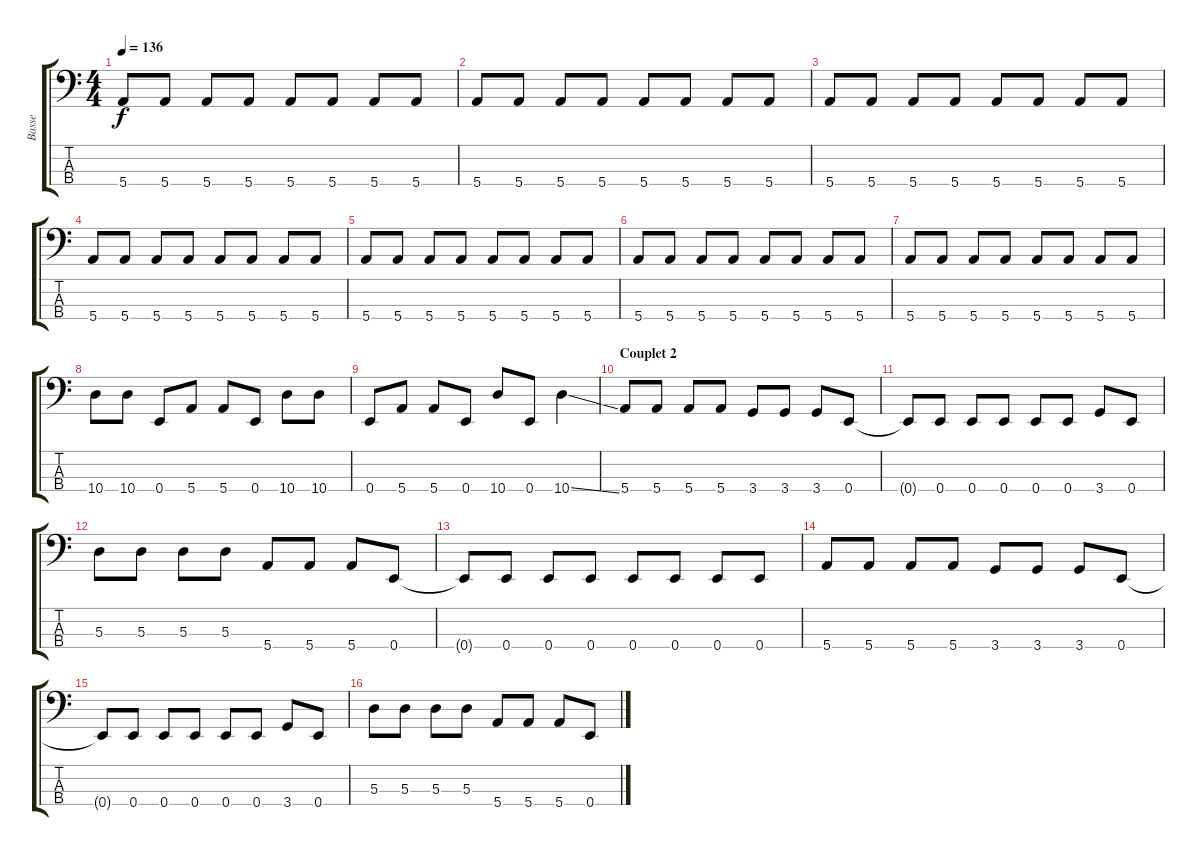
\track ("Basse" "Basse") {instrument electricbassfinger}
\staff {score tabs}
\tuning (G2 D2 A1 E1) {hide}
\ts (4 4)
\tempo 136
\clef f4
\ks c
5.4.8{dy f} 5.4.8 5.4.8 5.4.8 5.4.8 5.4.8 5.4.8 5.4.8 |
5.4.8 5.4.8 5.4.8 5.4.8 5.4.8 5.4.8 5.4.8 5.4.8 |
5.4.8 5.4.8 5.4.8 5.4.8 5.4.8 5.4.8 5.4.8 5.4.8 |
5.4.8 5.4.8 5.4.8 5.4.8 5.4.8 5.4.8 5.4.8 5.4.8 |
5.4.8 5.4.8 5.4.8 5.4.8 5.4.8 5.4.8 5.4.8 5.4.8 |
5.4.8 5.4.8 5.4.8 5.4.8 5.4.8 5.4.8 5.4.8 5.4.8 |
5.4.8 5.4.8 5.4.8 5.4.8 5.4.8 5.4.8 5.4.8 5.4.8 |
10.4.8 10.4.8 0.4.8 5.4.8 5.4.8 0.4.8 10.4.8 10.4.8 |
0.4.8 5.4.8 5.4.8 0.4.8 10.4.8 0.4.8 10.4{ss}.4 |
\section ("" "Couplet 2")
5.4.8 5.4.8 5.4.8 5.4.8 3.4.8 3.4.8 3.4.8 0.4.8 |
0.4{t}.8 0.4.8 0.4.8 0.4.8 0.4.8 0.4.8 3.4.8 0.4.8 |
5.3.8 5.3.8 5.3.8 5.3.8 5.4.8 5.4.8 5.4.8 0.4.8 |
0.4{t}.8 0.4.8 0.4.8 0.4.8 0.4.8 0.4.8 0.4.8 0.4.8 |
5.4.8 5.4.8 5.4.8 5.4.8 3.4.8 3.4.8 3.4.8 0.4.8 |
0.4{t}.8 0.4.8 0.4.8 0.4.8 0.4.8 0.4.8 3.4.8 0.4.8 |
5.3.8 5.3.8 5.3.8 5.3.8 5.4.8 5.4.8 5.4.8 0.4.8
